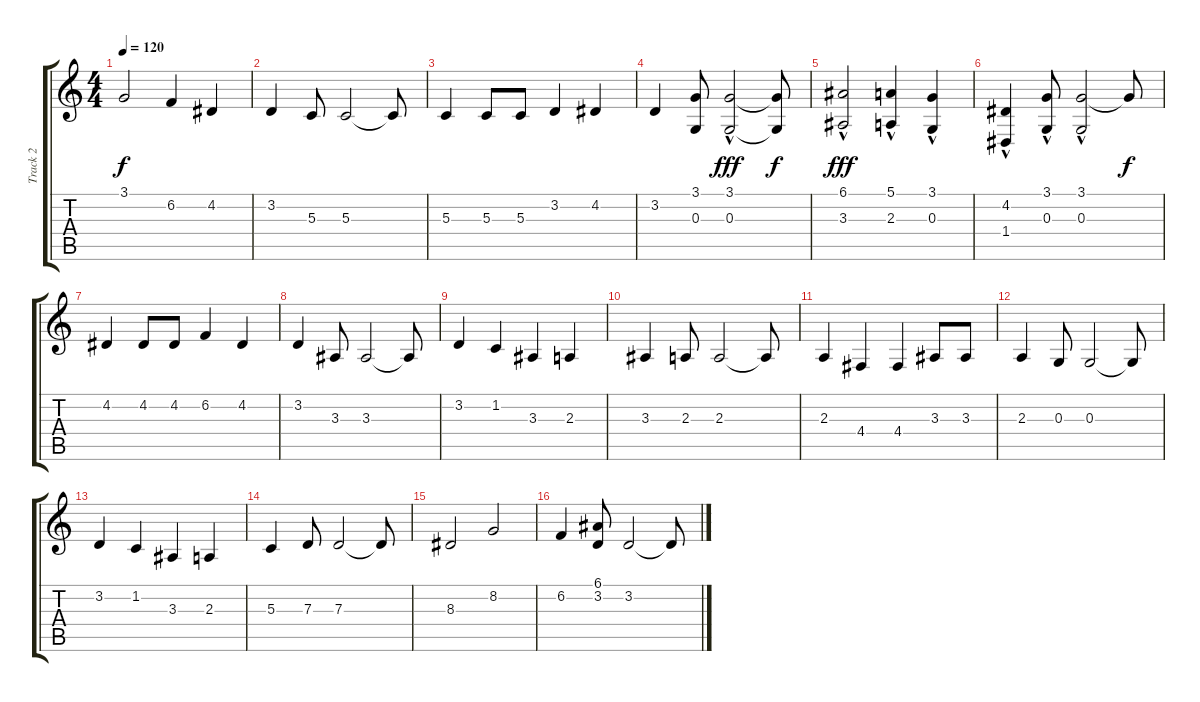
\track ("Track 2" "Track 2") {instrument lead2sawtooth}
\staff {score tabs}
\tuning (E4 B3 G3 D3 A2 E2) {hide}
\ts (4 4)
\tempo 120
\clef g2
\ks c
3.1.2{dy f} 6.2.4 4.2.4 |
3.2.4 5.3.8 5.3.2 5.3{t}.8 |
5.3.4 5.3.8 5.3.8 3.2.4 4.2.4 |
3.2.4 (3.1 0.3).8 (3.1{hac} 0.3).2{dy fff} (3.1{t} 0.3{t}).8{dy f} |
(6.1{hac} 3.3).2{dy fff} (5.1{hac} 2.3).4 (3.1{hac} 0.3).4 |
(4.2{hac} 1.4).4 (3.1{hac} 0.3).8 (3.1{hac} 0.3).2 3.1{t}.8{dy f} |
4.2.4 4.2.8 4.2.8 6.2.4 4.2.4 |
3.2.4 3.3.8 3.3.2 3.3{t}.8 |
3.2.4 1.2.4 3.3.4 2.3.4 |
3.3.4 2.3.8 2.3.2 2.3{t}.8 |
2.3.4 4.4.4 4.4.4 3.3.8 3.3.8 |
2.3.4 0.3.8 0.3.2 0.3{t}.8 |
3.2.4 1.2.4 3.3.4 2.3.4 |
5.3.4 7.3.8 7.3.2 7.3{t}.8 |
8.3.2 8.2.2 |
6.2.4 (6.1 3.2).8 3.2.2 3.2{t}.8
